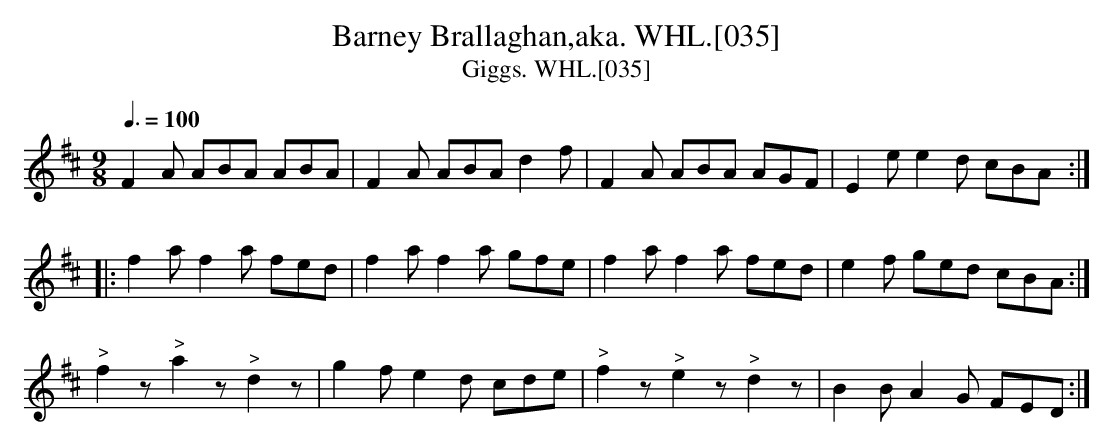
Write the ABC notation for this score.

X:1
T:Barney Brallaghan,aka. WHL.[035]
T:Giggs. WHL.[035]
M:9/8
L:1/8
Q:3/8=100
K:D
F2A ABA ABA|F2A ABA d2f|F2A ABA AGF|E2e e2d cBA:|
|:f2af2a fed|f2af2a gfe|f2a f2a fed|e2f ged cBA:|
"^>"f2z "^>"a2z "^>"d2z|g2fe2d cde|"^>"f2z "^>"e2z "^>"d2z|B2B A2G FED:|
